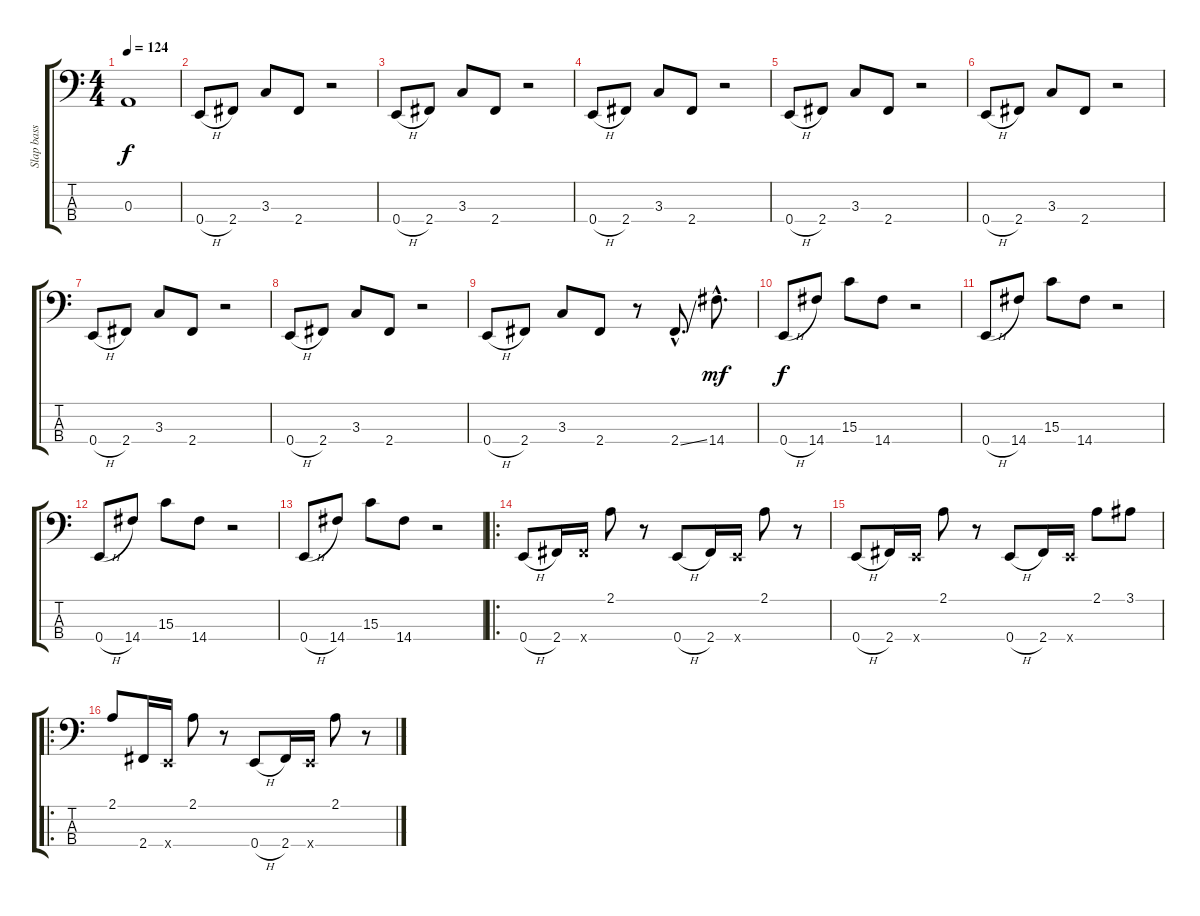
\track ("Slap bass : Les Claypool" "Slap bass ") {instrument slapbass2}
\staff {score tabs}
\tuning (G2 D2 A1 E1) {hide}
\ts (4 4)
\tempo 124
\clef f4
\ks c
0.3{t}.1{dy f instrument slapbass2} |
0.4{h}.8 2.4.8 3.3.8 2.4.8 r.2 |
0.4{h}.8 2.4.8 3.3.8 2.4.8 r.2 |
0.4{h}.8 2.4.8 3.3.8 2.4.8 r.2 |
0.4{h}.8 2.4.8 3.3.8 2.4.8 r.2 |
0.4{h}.8 2.4.8 3.3.8 2.4.8 r.2 |
0.4{h}.8 2.4.8 3.3.8 2.4.8 r.2 |
0.4{h}.8 2.4.8 3.3.8 2.4.8 r.2 |
0.4{h}.8 2.4.8 3.3.8 2.4.8 r.8 2.4{ss hac}.8{d} 14.4{hac}.8{d dy mf} |
0.4{h}.8{dy f} 14.4.8 15.3.8 14.4.8 r.2 |
0.4{h}.8 14.4.8 15.3.8 14.4.8 r.2 |
0.4{h}.8 14.4.8 15.3.8 14.4.8 r.2 |
0.4{h}.8 14.4.8 15.3.8 14.4.8 r.2 |
\ro
0.4{h}.8 2.4.16 2.4{x}.16 2.1.8 r.8 0.4{h}.8 2.4.16 0.4{x}.16 2.1.8 r.8 |
0.4{h}.8 2.4.16 0.4{x}.16 2.1.8 r.8 0.4{h}.8 2.4.16 0.4{x}.16 2.1.8 3.1.8 |
\ro
2.1.8 2.4.16 0.4{x}.16 2.1.8 r.8 0.4{h}.8 2.4.16 0.4{x}.16 2.1.8 r.8
